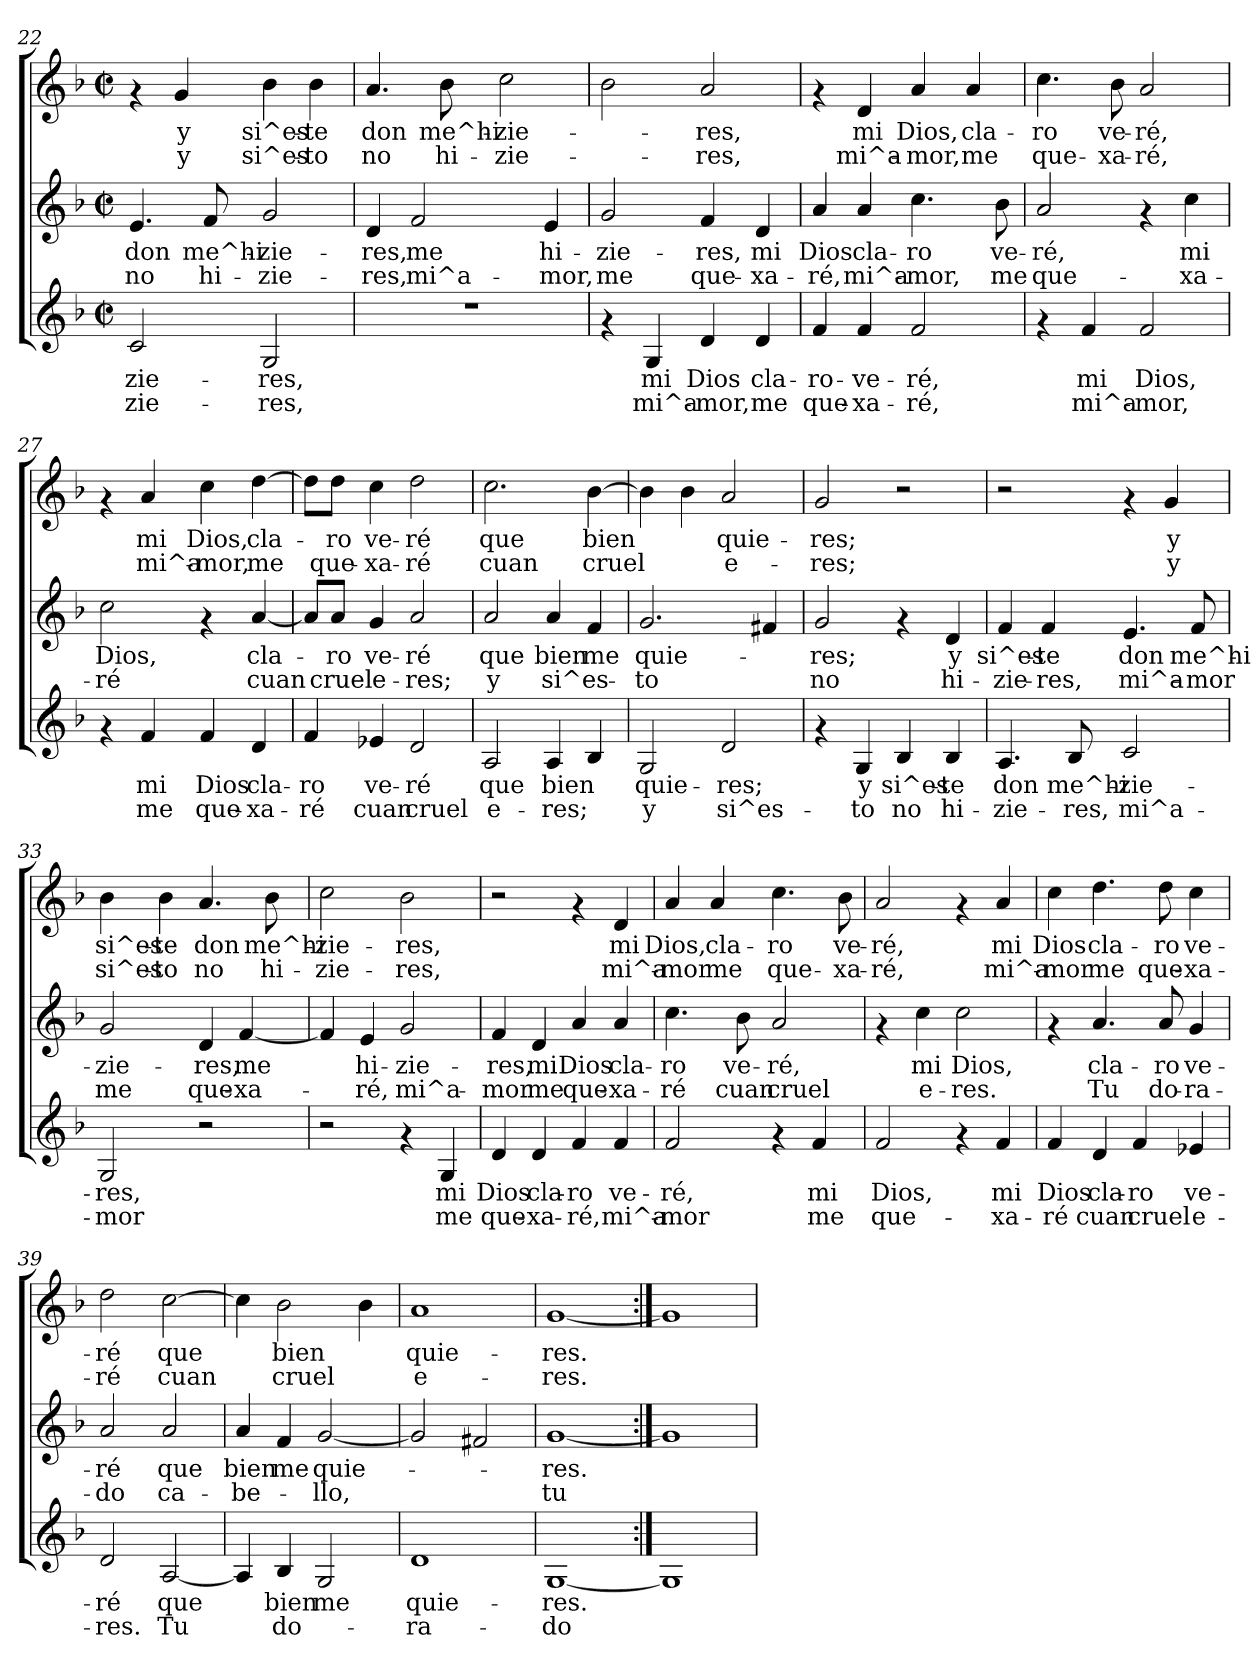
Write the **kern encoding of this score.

**kern	**text	**text	**kern	**text	**text	**kern	**text	**text
*part3	*part3	*part3	*part2	*part2	*part2	*part1	*part1	*part1
*staff3	*staff3	*staff3	*staff2	*staff2	*staff2	*staff1	*staff1	*staff1
*clefG2	*	*	*clefG2	*	*	*clefG2	*	*
*k[b-]	*	*	*k[b-]	*	*	*k[b-]	*	*
*F:	*	*	*F:	*	*	*F:	*	*
*M2/2	*	*	*M2/2	*	*	*M2/2	*	*
*met(c|)	*	*	*met(c|)	*	*	*met(c|)	*	*
=22	=22	=22	=22	=22	=22	=22	=22	=22
!	!LO:LY:b	!LO:LY:b	!	!LO:LY:b	!LO:LY:b	!	!	!
2c/	-zie-	-zie-	4.e/	don	no	4rf	.	.
!	!	!	!	!	!	!	!LO:LY:b	!LO:LY:b
.	.	.	.	.	.	4g/	y	y
!	!	!	!	!LO:LY:b	!LO:LY:b	!	!	!
.	.	.	8f/	me^hi-	hi-	.	.	.
!	!LO:LY:b	!LO:LY:b	!	!LO:LY:b	!LO:LY:b	!	!LO:LY:b	!LO:LY:b
2G/	-res,	-res,	2g/	-zie-	-zie-	4b-\	si^es-	si^es-
!	!	!	!	!	!	!	!LO:LY:b	!LO:LY:b
.	.	.	.	.	.	4b-\	-te	-to
=23	=23	=23	=23	=23	=23	=23	=23	=23
!	!	!	!	!LO:LY:b	!LO:LY:b	!	!LO:LY:b	!LO:LY:b
1r	.	.	4d/	-res,	-res,	4.a/	don	no
!	!	!	!	!LO:LY:b	!LO:LY:b	!	!	!
.	.	.	2f/	me	mi^a-	.	.	.
!	!	!	!	!	!	!	!LO:LY:b	!LO:LY:b
.	.	.	.	.	.	8b-\	me^hi-	hi-
!	!	!	!	!	!	!	!LO:LY:b	!LO:LY:b
.	.	.	.	.	.	2cc\	-zie-	-zie-
!	!	!	!	!LO:LY:b	!LO:LY:b	!	!	!
.	.	.	4e/	hi-	-mor,	.	.	.
=24	=24	=24	=24	=24	=24	=24	=24	=24
!	!	!	!	!LO:LY:b	!LO:LY:b	!	!	!
4rf	.	.	2g/	-zie-	me	2b-\	.	.
!	!LO:LY:b	!LO:LY:b	!	!	!	!	!	!
4G/	mi	mi^a-	.	.	.	.	.	.
!	!LO:LY:b	!LO:LY:b	!	!LO:LY:b	!LO:LY:b	!	!LO:LY:b	!LO:LY:b
4d/	Dios	-mor,	4f/	-res,	que-	2a/	-res,	-res,
!	!LO:LY:b	!LO:LY:b	!	!LO:LY:b	!LO:LY:b	!	!	!
4d/	cla-	me	4d/	mi	-xa-	.	.	.
=25	=25	=25	=25	=25	=25	=25	=25	=25
!	!LO:LY:b	!LO:LY:b	!	!LO:LY:b	!LO:LY:b	!	!	!
4f/	-ro-	que-	4a/	Dios	-ré,	4rf	.	.
!	!LO:LY:b	!LO:LY:b	!	!LO:LY:b	!LO:LY:b	!	!LO:LY:b	!LO:LY:b
4f/	-ve-	-xa-	4a/	cla-	mi^a-	4d/	mi	mi^a-
!	!LO:LY:b	!LO:LY:b	!	!LO:LY:b	!LO:LY:b	!	!LO:LY:b	!LO:LY:b
2f/	-ré,	-ré,	4.cc\	-ro	-mor,	4a/	Dios,	-mor,
!	!	!	!	!	!	!	!LO:LY:b	!LO:LY:b
.	.	.	.	.	.	4a/	cla-	me
!	!	!	!	!LO:LY:b	!LO:LY:b	!	!	!
.	.	.	8b-\	ve-	me	.	.	.
!!LO:LB:g=z
=26	=26	=26	=26	=26	=26	=26	=26	=26
!	!	!	!	!LO:LY:b	!LO:LY:b	!	!LO:LY:b	!LO:LY:b
4rf	.	.	2a/	-ré,	que-	4.cc\	-ro	que-
!	!LO:LY:b	!LO:LY:b	!	!	!	!	!	!
4f/	mi	mi^a-	.	.	.	.	.	.
!	!	!	!	!	!	!	!LO:LY:b	!LO:LY:b
.	.	.	.	.	.	8b-\	ve-	-xa-
!	!LO:LY:b	!LO:LY:b	!	!	!	!	!LO:LY:b	!LO:LY:b
2f/	Dios,	-mor,	4rf	.	.	2a/	-ré,	-ré,
!	!	!	!	!LO:LY:b	!LO:LY:b	!	!	!
.	.	.	4cc\	mi	-xa-	.	.	.
=27	=27	=27	=27	=27	=27	=27	=27	=27
!	!	!	!	!LO:LY:b	!LO:LY:b	!	!	!
4rf	.	.	2cc\	Dios,	-ré	4rf	.	.
!	!LO:LY:b	!LO:LY:b	!	!	!	!	!LO:LY:b	!LO:LY:b
4f/	mi	me	.	.	.	4a/	mi	mi^a-
!	!LO:LY:b	!LO:LY:b	!	!	!	!	!LO:LY:b	!LO:LY:b
4f/	Dios	que-	4rf	.	.	4cc\	Dios,	-mor,
!	!LO:LY:b	!LO:LY:b	!	!LO:LY:b	!LO:LY:b	!	!LO:LY:b	!LO:LY:b
4d/	cla-	-xa-	[<4a/	cla-	cuan	[>4dd\	cla-	me
=28	=28	=28	=28	=28	=28	=28	=28	=28
!	!LO:LY:b	!LO:LY:b	!	!	!	!	!	!
4f/	-ro	-ré	8a/L]	.	.	8dd\L]	.	.
!	!	!	!	!LO:LY:b	!LO:LY:b	!	!LO:LY:b	!LO:LY:b
.	.	.	8a/J	-ro	cruel	8dd\J	-ro	que-
!	!LO:LY:b	!LO:LY:b	!	!LO:LY:b	!LO:LY:b	!	!LO:LY:b	!LO:LY:b
4e-X/	ve-	cuan	4g/	ve-	e-	4cc\	ve-	-xa-
!	!LO:LY:b	!LO:LY:b	!	!LO:LY:b	!LO:LY:b	!	!LO:LY:b	!LO:LY:b
2d/	-ré	cruel	2a/	-ré	-res;	2dd\	-ré	-ré
=29	=29	=29	=29	=29	=29	=29	=29	=29
!	!LO:LY:b	!LO:LY:b	!	!LO:LY:b	!LO:LY:b	!	!LO:LY:b	!LO:LY:b
2A/	que	e-	2a/	que	y	2.cc\	que	cuan
!	!LO:LY:b	!LO:LY:b	!	!LO:LY:b	!LO:LY:b	!	!	!
4A/	bien	-res;	4a/	bien	si^es-	.	.	.
!	!	!	!	!LO:LY:b	!	!	!LO:LY:b	!LO:LY:b
4B-/	.	.	4f/	me	.	[>4b-\	bien	cruel
=30	=30	=30	=30	=30	=30	=30	=30	=30
!	!LO:LY:b	!LO:LY:b	!	!LO:LY:b	!LO:LY:b	!	!	!
2G/	quie-	y	2.g/	quie-	-to	4b-\]	.	.
.	.	.	.	.	.	4b-\	.	.
!	!LO:LY:b	!LO:LY:b	!	!	!	!	!LO:LY:b	!LO:LY:b
2d/	-res;	si^es-	.	.	.	2a/	quie-	e-
.	.	.	4f#X/	.	.	.	.	.
=31	=31	=31	=31	=31	=31	=31	=31	=31
!	!	!	!	!LO:LY:b	!LO:LY:b	!	!LO:LY:b	!LO:LY:b
4rf	.	.	2g/	-res;	no	2g/	-res;	-res;
!	!LO:LY:b	!LO:LY:b	!	!	!	!	!	!
4G/	y	-to	.	.	.	.	.	.
!	!LO:LY:b	!LO:LY:b	!	!	!	!	!	!
4B-/	si^es-	no	4rf	.	.	2r	.	.
!	!LO:LY:b	!LO:LY:b	!	!LO:LY:b	!LO:LY:b	!	!	!
4B-/	-te	hi-	4d/	y	hi-	.	.	.
!!LO:LB:g=z
=32	=32	=32	=32	=32	=32	=32	=32	=32
!	!LO:LY:b	!LO:LY:b	!	!LO:LY:b	!LO:LY:b	!	!	!
4.A/	don	-zie-	4f/	si^es-	-zie-	2r	.	.
!	!	!	!	!LO:LY:b	!LO:LY:b	!	!	!
.	.	.	4f/	-te	-res,	.	.	.
!	!LO:LY:b	!LO:LY:b	!	!	!	!	!	!
8B-/	me^hi-	-res,	.	.	.	.	.	.
!	!LO:LY:b	!LO:LY:b	!	!LO:LY:b	!LO:LY:b	!	!	!
2c/	-zie-	mi^a-	4.e/	don	mi^a-	4rf	.	.
!	!	!	!	!	!	!	!LO:LY:b	!LO:LY:b
.	.	.	.	.	.	4g/	y	y
!	!	!	!	!LO:LY:b	!LO:LY:b	!	!	!
.	.	.	8f/	me^hi-	-mor	.	.	.
=33	=33	=33	=33	=33	=33	=33	=33	=33
!	!LO:LY:b	!LO:LY:b	!	!LO:LY:b	!LO:LY:b	!	!LO:LY:b	!LO:LY:b
2G/	-res,	-mor	2g/	-zie-	me	4b-\	si^es-	si^es-
!	!	!	!	!	!	!	!LO:LY:b	!LO:LY:b
.	.	.	.	.	.	4b-\	-te	-to
!	!	!	!	!LO:LY:b	!LO:LY:b	!	!LO:LY:b	!LO:LY:b
2r	.	.	4d/	-res,	que-	4.a/	don	no
!	!	!	!	!LO:LY:b	!LO:LY:b	!	!	!
.	.	.	[<4f/	me	-xa-	.	.	.
!	!	!	!	!	!	!	!LO:LY:b	!LO:LY:b
.	.	.	.	.	.	8b-\	me^hi-	hi-
=34	=34	=34	=34	=34	=34	=34	=34	=34
!	!	!	!	!	!	!	!LO:LY:b	!LO:LY:b
2r	.	.	4f/]	.	.	2cc\	-zie-	-zie-
!	!	!	!	!LO:LY:b	!LO:LY:b	!	!	!
.	.	.	4e/	hi-	-ré,	.	.	.
!	!	!	!	!LO:LY:b	!LO:LY:b	!	!LO:LY:b	!LO:LY:b
4rf	.	.	2g/	-zie-	mi^a-	2b-\	-res,	-res,
!	!LO:LY:b	!LO:LY:b	!	!	!	!	!	!
4G/	mi	me	.	.	.	.	.	.
=35	=35	=35	=35	=35	=35	=35	=35	=35
!	!LO:LY:b	!LO:LY:b	!	!LO:LY:b	!LO:LY:b	!	!	!
4d/	Dios	que-	4f/	-res,	-mor	2r	.	.
!	!LO:LY:b	!LO:LY:b	!	!LO:LY:b	!LO:LY:b	!	!	!
4d/	cla-	-xa-	4d/	mi	me	.	.	.
!	!LO:LY:b	!LO:LY:b	!	!LO:LY:b	!LO:LY:b	!	!	!
4f/	-ro	-ré,	4a/	Dios	que-	4rf	.	.
!	!LO:LY:b	!LO:LY:b	!	!LO:LY:b	!LO:LY:b	!	!LO:LY:b	!LO:LY:b
4f/	ve-	mi^a-	4a/	cla-	-xa-	4d/	mi	mi^a-
=36	=36	=36	=36	=36	=36	=36	=36	=36
!	!LO:LY:b	!LO:LY:b	!	!LO:LY:b	!LO:LY:b	!	!LO:LY:b	!LO:LY:b
2f/	-ré,	-mor	4.cc\	-ro	-ré	4a/	Dios,	-mor
!	!	!	!	!	!	!	!LO:LY:b	!LO:LY:b
.	.	.	.	.	.	4a/	cla-	me
!	!	!	!	!LO:LY:b	!LO:LY:b	!	!	!
.	.	.	8b-\	ve-	cuan	.	.	.
!	!	!	!	!LO:LY:b	!LO:LY:b	!	!LO:LY:b	!LO:LY:b
4rf	.	.	2a/	-ré,	cruel	4.cc\	-ro	que-
!	!LO:LY:b	!LO:LY:b	!	!	!	!	!	!
4f/	mi	me	.	.	.	.	.	.
!	!	!	!	!	!	!	!LO:LY:b	!LO:LY:b
.	.	.	.	.	.	8b-\	ve-	-xa-
!!LO:PB:g=z
=37	=37	=37	=37	=37	=37	=37	=37	=37
!	!LO:LY:b	!LO:LY:b	!	!	!	!	!LO:LY:b	!LO:LY:b
2f/	Dios,	que-	4rf	.	.	2a/	-ré,	-ré,
!	!	!	!	!LO:LY:b	!LO:LY:b	!	!	!
.	.	.	4cc\	mi	e-	.	.	.
!	!	!	!	!LO:LY:b	!LO:LY:b	!	!	!
4rf	.	.	2cc\	Dios,	-res.	4rf	.	.
!	!LO:LY:b	!LO:LY:b	!	!	!	!	!LO:LY:b	!LO:LY:b
4f/	mi	-xa-	.	.	.	4a/	mi	mi^a-
=38	=38	=38	=38	=38	=38	=38	=38	=38
!	!LO:LY:b	!LO:LY:b	!	!	!	!	!LO:LY:b	!LO:LY:b
4f/	Dios	-ré	4rf	.	.	4cc\	Dios	-mor
!	!LO:LY:b	!LO:LY:b	!	!LO:LY:b	!LO:LY:b	!	!LO:LY:b	!LO:LY:b
4d/	cla-	cuan	4.a/	cla-	Tu	4.dd\	cla-	me
!	!LO:LY:b	!LO:LY:b	!	!	!	!	!	!
4f/	-ro	cruel	.	.	.	.	.	.
!	!	!	!	!LO:LY:b	!LO:LY:b	!	!LO:LY:b	!LO:LY:b
.	.	.	8a/	-ro	do-	8dd\	-ro	que-
!	!LO:LY:b	!LO:LY:b	!	!LO:LY:b	!LO:LY:b	!	!LO:LY:b	!LO:LY:b
4e-X/	ve-	e-	4g/	ve-	-ra-	4cc\	ve-	-xa-
=39	=39	=39	=39	=39	=39	=39	=39	=39
!	!LO:LY:b	!LO:LY:b	!	!LO:LY:b	!LO:LY:b	!	!LO:LY:b	!LO:LY:b
2d/	-ré	-res.	2a/	-ré	-do	2dd\	-ré	-ré
!	!LO:LY:b	!LO:LY:b	!	!LO:LY:b	!LO:LY:b	!	!LO:LY:b	!LO:LY:b
[<2A/	que	Tu	2a/	que	ca-	[>2cc\	que	cuan
=40	=40	=40	=40	=40	=40	=40	=40	=40
!	!	!	!	!LO:LY:b	!LO:LY:b	!	!	!
4A/]	.	.	4a/	bien	-be-	4cc\]	.	.
!	!LO:LY:b	!LO:LY:b	!	!LO:LY:b	!	!	!LO:LY:b	!LO:LY:b
4B-/	bien	do-	4f/	me	.	2b-\	bien	cruel
!	!LO:LY:b	!	!	!LO:LY:b	!LO:LY:b	!	!	!
2G/	me	.	[<2g/	quie-	-llo,	.	.	.
.	.	.	.	.	.	4b-\	.	.
=41	=41	=41	=41	=41	=41	=41	=41	=41
!	!LO:LY:b	!LO:LY:b	!	!	!	!	!LO:LY:b	!LO:LY:b
1d	quie-	-ra-	2g/]	.	.	1a	quie-	e-
.	.	.	2f#X/	.	.	.	.	.
=42	=42	=42	=42	=42	=42	=42	=42	=42
!	!LO:LY:b	!LO:LY:b	!	!LO:LY:b	!LO:LY:b	!	!LO:LY:b	!LO:LY:b
[1G	-res.	-do	[1g	-res.	tu	[1g	-res.	-res.
=43:|!	=43:|!	=43:|!	=43:|!	=43:|!	=43:|!	=43:|!	=43:|!	=43:|!
1G]	.	.	1g]	.	.	1g]	.	.
=	=	=	=	=	=	=	=	=
*-	*-	*-	*-	*-	*-	*-	*-	*-
